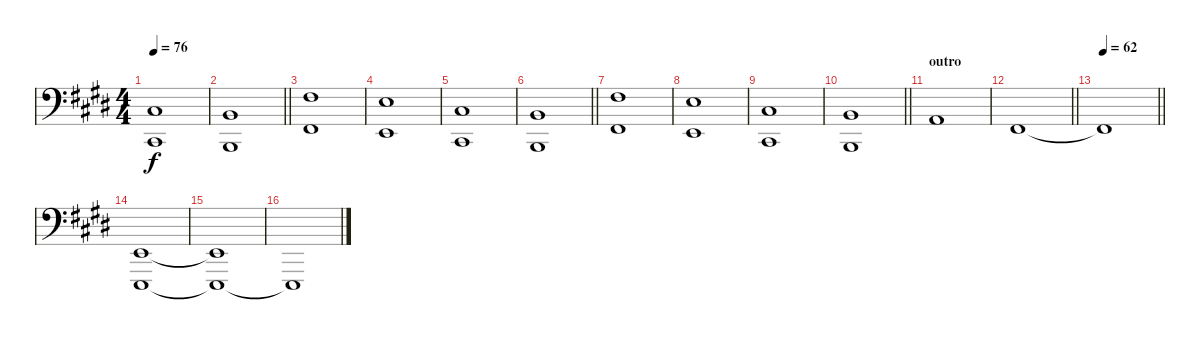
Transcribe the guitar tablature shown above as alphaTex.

\track "" {instrument brightacousticpiano}
\staff {score}
\tuning (G2 D2 A1 E1 B0) {hide}
\ts (4 4)
\tempo 76
\clef f4
\ks e
(6.1 4.3).1{dy f} |
\barLineRight lightlight
(4.1 2.3).1 |
(11.1 9.3).1 |
(9.1 7.3).1 |
(6.1 4.3).1 |
\barLineRight lightlight
(4.1 2.3).1 |
(11.1 9.3).1 |
(9.1 7.3).1 |
(6.1 4.3).1 |
\barLineRight lightlight
(4.1 2.3).1 |
\section ("" "outro")
2.1.1 |
\barLineRight lightlight
4.2.1 |
\tempo 62
\barLineRight lightlight
4.2{t}.1 |
(2.2 0.4).1 |
(2.2{t} 0.4{t}).1 |
0.4{t}.1
